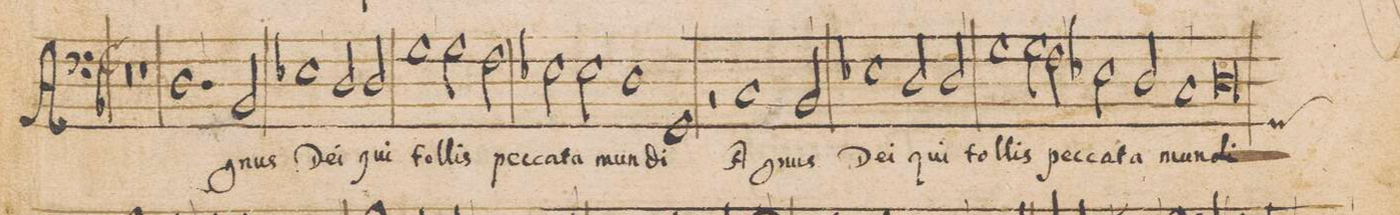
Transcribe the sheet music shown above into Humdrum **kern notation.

**kern	**text
*I"BASVS	*
*clefF4	*
*k[b-]	*
*met(C|)	*
*M2/1	*
0r	.
=20-	=20-
1r	.
1.D,	A-
=21-	=21-
2BB-/	-gnus
1E-X,	De-
=22-	=22-
2D/	-i
2D/	qui
1G,	tol-
=23-	=23-
2G\	-lis
2F\	pec-
2E-X\	-ca-
2E-\	-ta
=24-	=24-
1D	mun-
1GG	-di
=25-	=25-
2r	.
1C	A-
2BB-/	-gnus
=26-	=26-
1E-X	De-
2D/	-i
2D,/	qui
=27-	=27-
1G	tol-
2G\	-lis
2F,\	pec-
=28-	=28-
2E-X\	-ca-
2D/	-ta
1C,	mun-
=29-	=29-
0D	.
*custos:GG	*
=30-	=30-
*-	*-
